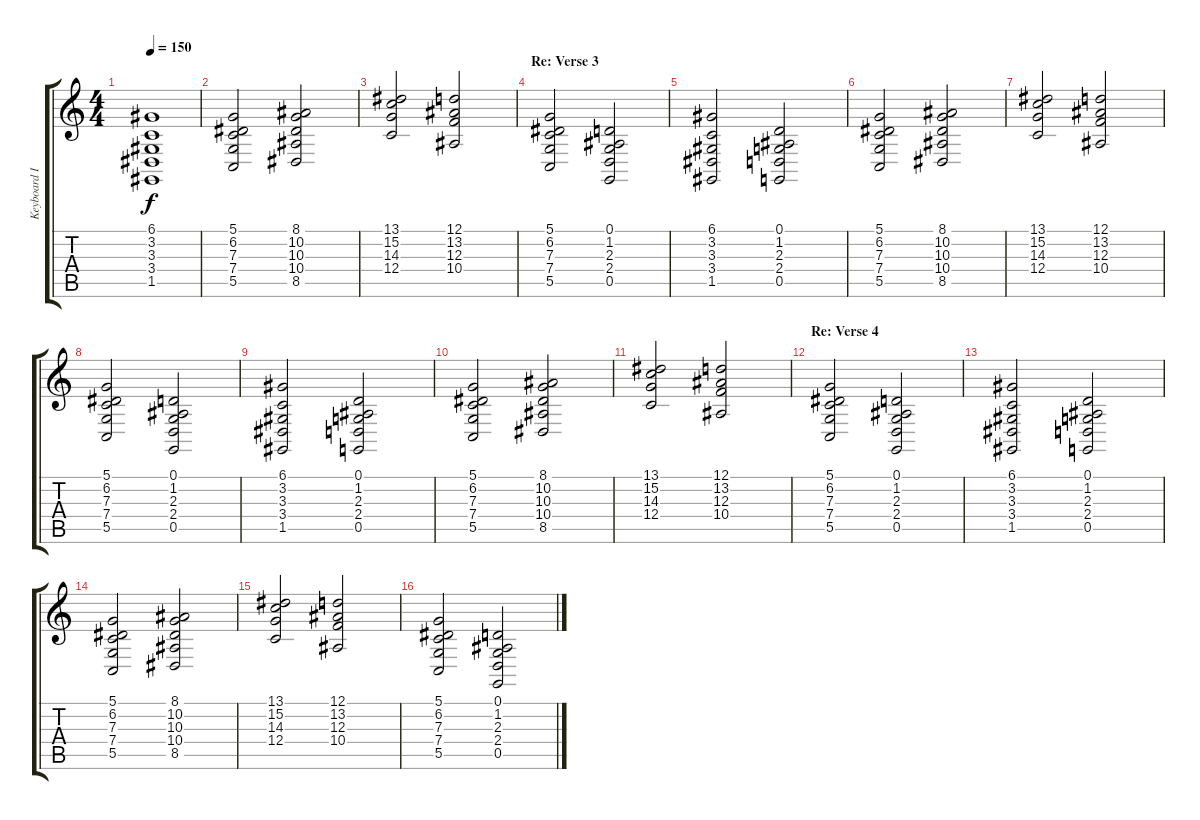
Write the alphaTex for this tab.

\track ("Keyboard II" "Keyboard I") {instrument stringensemble1}
\staff {score tabs}
\tuning (D4 A3 F3 C3 G2 D2) {hide}
\ts (4 4)
\tempo 150
\clef g2
\ks c
(6.1 3.2 3.3 3.4 1.5).1{dy f} |
(5.1 6.2 7.3 7.4 5.5).2 (8.1 10.2 10.3 10.4 8.5).2 |
(13.1 15.2 14.3 12.4).2 (12.1 13.2 12.3 10.4).2 |
\section ("" "Re: Verse 3")
(5.1 6.2 7.3 7.4 5.5).2 (0.1 1.2 2.3 2.4 0.5).2 |
(6.1 3.2 3.3 3.4 1.5).2 (0.1 1.2 2.3 2.4 0.5).2 |
(5.1 6.2 7.3 7.4 5.5).2 (8.1 10.2 10.3 10.4 8.5).2 |
(13.1 15.2 14.3 12.4).2 (12.1 13.2 12.3 10.4).2 |
(5.1 6.2 7.3 7.4 5.5).2 (0.1 1.2 2.3 2.4 0.5).2 |
(6.1 3.2 3.3 3.4 1.5).2 (0.1 1.2 2.3 2.4 0.5).2 |
(5.1 6.2 7.3 7.4 5.5).2 (8.1 10.2 10.3 10.4 8.5).2 |
(13.1 15.2 14.3 12.4).2 (12.1 13.2 12.3 10.4).2 |
\section ("" "Re: Verse 4")
(5.1 6.2 7.3 7.4 5.5).2 (0.1 1.2 2.3 2.4 0.5).2 |
(6.1 3.2 3.3 3.4 1.5).2 (0.1 1.2 2.3 2.4 0.5).2 |
(5.1 6.2 7.3 7.4 5.5).2 (8.1 10.2 10.3 10.4 8.5).2 |
(13.1 15.2 14.3 12.4).2 (12.1 13.2 12.3 10.4).2 |
(5.1 6.2 7.3 7.4 5.5).2 (0.1 1.2 2.3 2.4 0.5).2
